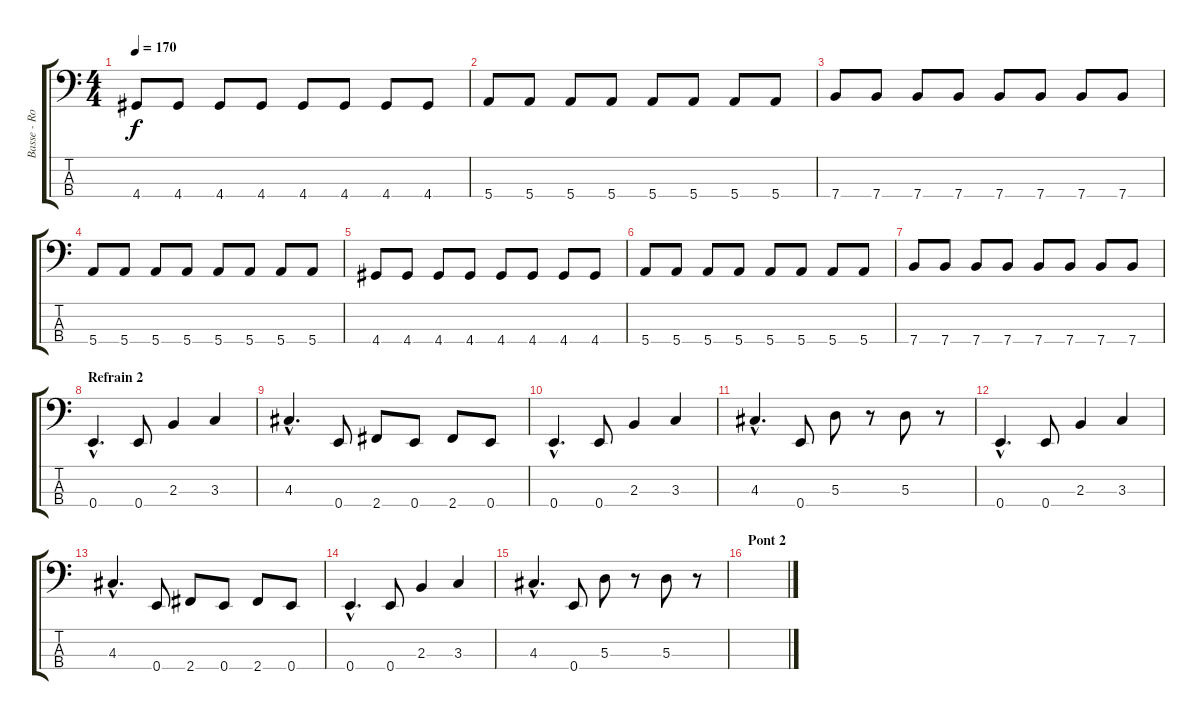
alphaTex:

\track ("Basse - Rosie Martin" "Basse - Ro") {instrument electricbasspick}
\staff {score tabs}
\tuning (G2 D2 A1 E1) {hide}
\ts (4 4)
\tempo 170
\clef f4
\ks c
4.4.8{dy f} 4.4.8 4.4.8 4.4.8 4.4.8 4.4.8 4.4.8 4.4.8 |
5.4.8 5.4.8 5.4.8 5.4.8 5.4.8 5.4.8 5.4.8 5.4.8 |
7.4.8 7.4.8 7.4.8 7.4.8 7.4.8 7.4.8 7.4.8 7.4.8 |
5.4.8 5.4.8 5.4.8 5.4.8 5.4.8 5.4.8 5.4.8 5.4.8 |
4.4.8 4.4.8 4.4.8 4.4.8 4.4.8 4.4.8 4.4.8 4.4.8 |
5.4.8 5.4.8 5.4.8 5.4.8 5.4.8 5.4.8 5.4.8 5.4.8 |
7.4.8 7.4.8 7.4.8 7.4.8 7.4.8 7.4.8 7.4.8 7.4.8 |
\section ("" "Refrain 2")
0.4{hac}.4{d} 0.4.8 2.3.4 3.3.4 |
4.3{hac}.4{d} 0.4.8 2.4.8 0.4.8 2.4.8 0.4.8 |
0.4{hac}.4{d} 0.4.8 2.3.4 3.3.4 |
4.3{hac}.4{d} 0.4.8 5.3.8 r.8 5.3.8 r.8 |
0.4{hac}.4{d} 0.4.8 2.3.4 3.3.4 |
4.3{hac}.4{d} 0.4.8 2.4.8 0.4.8 2.4.8 0.4.8 |
0.4{hac}.4{d} 0.4.8 2.3.4 3.3.4 |
4.3{hac}.4{d} 0.4.8 5.3.8 r.8 5.3.8 r.8 |
\section ("" "Pont 2")
